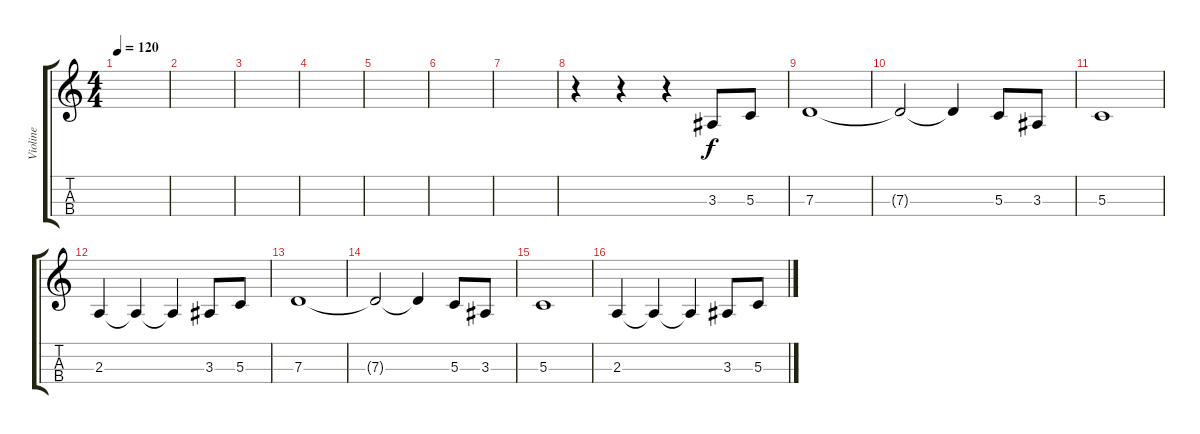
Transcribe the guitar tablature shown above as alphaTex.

\track ("Violine" "Violine") {instrument violin}
\staff {score tabs}
\tuning (E4 B3 G3 D3) {hide}
\ts (4 4)
\tempo 120
\clef g2
\ks c
|
|
|
|
|
|
|
r.4 r.4 r.4 3.3.8 5.3.8 |
7.3.1 |
7.3{t}.2 7.3{t}.4 5.3.8 3.3.8 |
5.3.1 |
2.3.4 2.3{t}.4 2.3{t}.4 3.3.8 5.3.8 |
7.3.1 |
7.3{t}.2 7.3{t}.4 5.3.8 3.3.8 |
5.3.1 |
2.3.4 2.3{t}.4 2.3{t}.4 3.3.8 5.3.8
